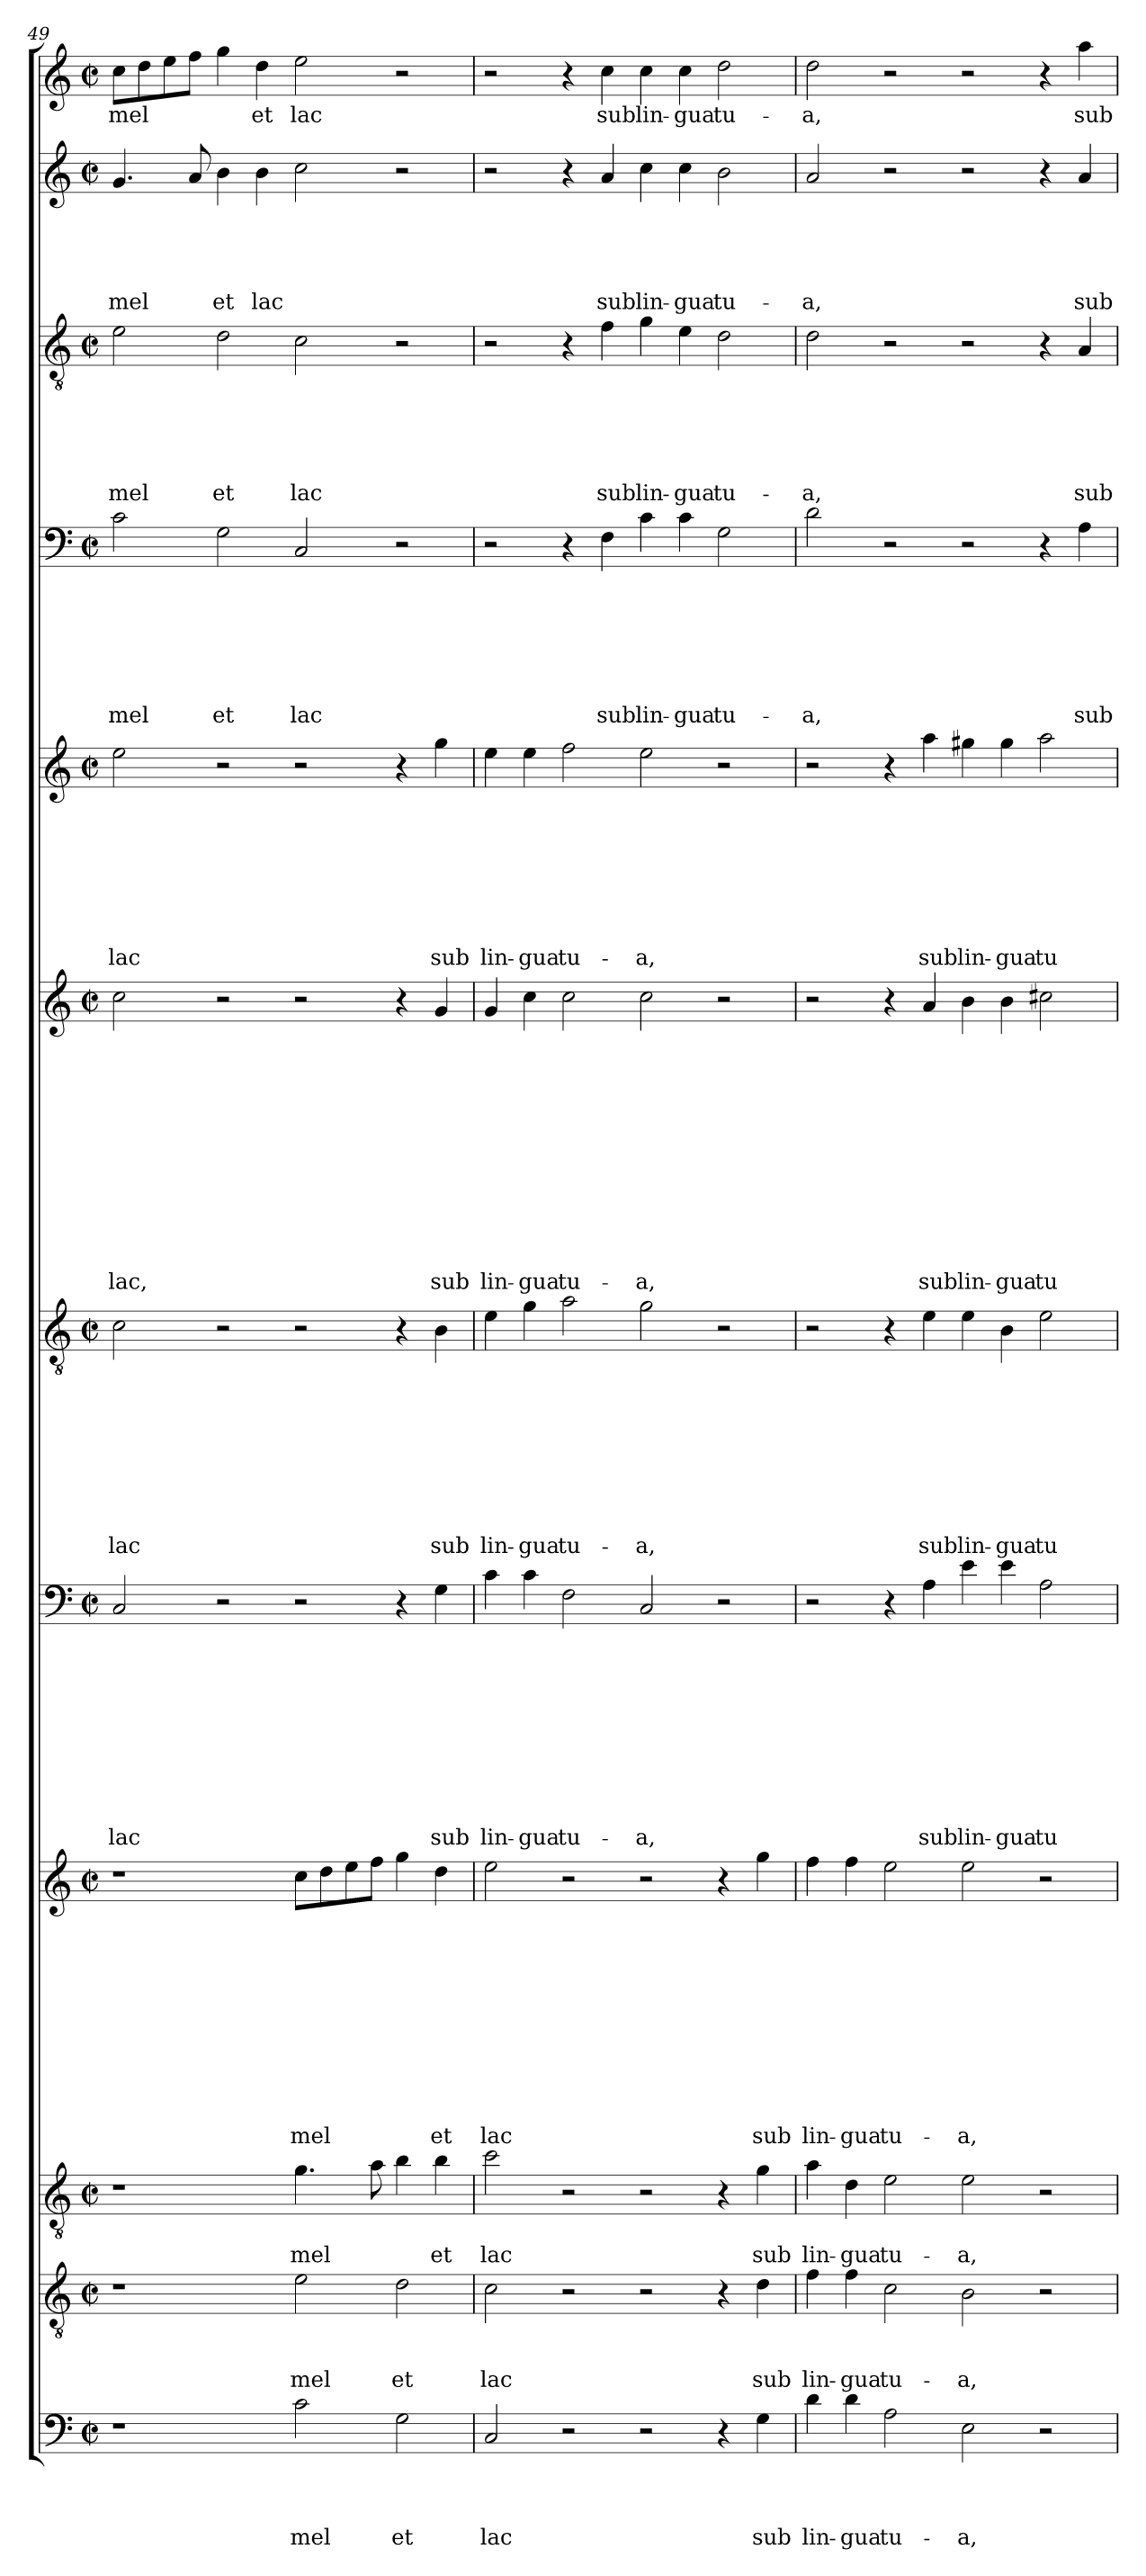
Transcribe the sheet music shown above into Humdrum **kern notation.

**kern	**text	**text	**text	**text	**kern	**text	**text	**text	**kern	**text	**text	**kern	**text	**text	**text	**text	**text	**text	**text	**text	**text	**text	**text	**kern	**text	**text	**text	**text	**text	**text	**text	**text	**text	**text	**kern	**text	**text	**text	**text	**text	**text	**text	**text	**text	**kern	**text	**text	**text	**text	**text	**text	**text	**text	**text	**text	**text	**text	**kern	**text	**text	**text	**text	**text	**text	**text	**text	**kern	**text	**text	**text	**text	**text	**text	**text	**kern	**text	**text	**text	**text	**text	**text	**kern	**text	**text	**text	**text	**text	**kern	**text
*part12	*part12	*part12	*part12	*part12	*part11	*part11	*part11	*part11	*part10	*part10	*part10	*part9	*part9	*part9	*part9	*part9	*part9	*part9	*part9	*part9	*part9	*part9	*part9	*part8	*part8	*part8	*part8	*part8	*part8	*part8	*part8	*part8	*part8	*part8	*part7	*part7	*part7	*part7	*part7	*part7	*part7	*part7	*part7	*part7	*part6	*part6	*part6	*part6	*part6	*part6	*part6	*part6	*part6	*part6	*part6	*part6	*part6	*part5	*part5	*part5	*part5	*part5	*part5	*part5	*part5	*part5	*part4	*part4	*part4	*part4	*part4	*part4	*part4	*part4	*part3	*part3	*part3	*part3	*part3	*part3	*part3	*part2	*part2	*part2	*part2	*part2	*part2	*part1	*part1
*staff12	*staff12	*staff12	*staff12	*staff12	*staff11	*staff11	*staff11	*staff11	*staff10	*staff10	*staff10	*staff9	*staff9	*staff9	*staff9	*staff9	*staff9	*staff9	*staff9	*staff9	*staff9	*staff9	*staff9	*staff8	*staff8	*staff8	*staff8	*staff8	*staff8	*staff8	*staff8	*staff8	*staff8	*staff8	*staff7	*staff7	*staff7	*staff7	*staff7	*staff7	*staff7	*staff7	*staff7	*staff7	*staff6	*staff6	*staff6	*staff6	*staff6	*staff6	*staff6	*staff6	*staff6	*staff6	*staff6	*staff6	*staff6	*staff5	*staff5	*staff5	*staff5	*staff5	*staff5	*staff5	*staff5	*staff5	*staff4	*staff4	*staff4	*staff4	*staff4	*staff4	*staff4	*staff4	*staff3	*staff3	*staff3	*staff3	*staff3	*staff3	*staff3	*staff2	*staff2	*staff2	*staff2	*staff2	*staff2	*staff1	*staff1
*clefF4	*	*	*	*	*clefGv2	*	*	*	*clefGv2	*	*	*clefG2	*	*	*	*	*	*	*	*	*	*	*	*clefF4	*	*	*	*	*	*	*	*	*	*	*clefGv2	*	*	*	*	*	*	*	*	*	*clefG2	*	*	*	*	*	*	*	*	*	*	*	*	*clefG2	*	*	*	*	*	*	*	*	*clefF4	*	*	*	*	*	*	*	*clefGv2	*	*	*	*	*	*	*clefG2	*	*	*	*	*	*clefG2	*
*k[]	*	*	*	*	*k[]	*	*	*	*k[]	*	*	*k[]	*	*	*	*	*	*	*	*	*	*	*	*k[]	*	*	*	*	*	*	*	*	*	*	*k[]	*	*	*	*	*	*	*	*	*	*k[]	*	*	*	*	*	*	*	*	*	*	*	*	*k[]	*	*	*	*	*	*	*	*	*k[]	*	*	*	*	*	*	*	*k[]	*	*	*	*	*	*	*k[]	*	*	*	*	*	*k[]	*
*C:	*	*	*	*	*C:	*	*	*	*C:	*	*	*C:	*	*	*	*	*	*	*	*	*	*	*	*C:	*	*	*	*	*	*	*	*	*	*	*C:	*	*	*	*	*	*	*	*	*	*C:	*	*	*	*	*	*	*	*	*	*	*	*	*C:	*	*	*	*	*	*	*	*	*C:	*	*	*	*	*	*	*	*C:	*	*	*	*	*	*	*C:	*	*	*	*	*	*C:	*
*M2/2	*	*	*	*	*M2/2	*	*	*	*M2/2	*	*	*M2/2	*	*	*	*	*	*	*	*	*	*	*	*M2/2	*	*	*	*	*	*	*	*	*	*	*M2/2	*	*	*	*	*	*	*	*	*	*M2/2	*	*	*	*	*	*	*	*	*	*	*	*	*M2/2	*	*	*	*	*	*	*	*	*M2/2	*	*	*	*	*	*	*	*M2/2	*	*	*	*	*	*	*M2/2	*	*	*	*	*	*M2/2	*
*met(c|)	*	*	*	*	*met(c|)	*	*	*	*met(c|)	*	*	*met(c|)	*	*	*	*	*	*	*	*	*	*	*	*met(c|)	*	*	*	*	*	*	*	*	*	*	*met(c|)	*	*	*	*	*	*	*	*	*	*met(c|)	*	*	*	*	*	*	*	*	*	*	*	*	*met(c|)	*	*	*	*	*	*	*	*	*met(c|)	*	*	*	*	*	*	*	*met(c|)	*	*	*	*	*	*	*met(c|)	*	*	*	*	*	*met(c|)	*
=49	=49	=49	=49	=49	=49	=49	=49	=49	=49	=49	=49	=49	=49	=49	=49	=49	=49	=49	=49	=49	=49	=49	=49	=49	=49	=49	=49	=49	=49	=49	=49	=49	=49	=49	=49	=49	=49	=49	=49	=49	=49	=49	=49	=49	=49	=49	=49	=49	=49	=49	=49	=49	=49	=49	=49	=49	=49	=49	=49	=49	=49	=49	=49	=49	=49	=49	=49	=49	=49	=49	=49	=49	=49	=49	=49	=49	=49	=49	=49	=49	=49	=49	=49	=49	=49	=49	=49	=49	=49
!	!	!	!	!	!	!	!	!	!	!	!	!	!	!	!	!	!	!	!	!	!	!	!	!	!	!	!	!	!	!	!	!	!	!LO:LY:b	!	!	!	!	!	!	!	!	!	!LO:LY:b	!	!	!	!	!	!	!	!	!	!	!	!	!LO:LY:b	!	!	!	!	!	!	!	!	!LO:LY:b	!	!	!	!	!	!	!	!LO:LY:b	!	!	!	!	!	!	!LO:LY:b	!	!	!	!	!	!LO:LY:b	!	!LO:LY:b
1r	.	.	.	.	1r	.	.	.	1r	.	.	1r	.	.	.	.	.	.	.	.	.	.	.	2C/	.	.	.	.	.	.	.	.	.	lac	2c\	.	.	.	.	.	.	.	.	lac	2cc\	.	.	.	.	.	.	.	.	.	.	.	lac,	2ee\	.	.	.	.	.	.	.	lac	2c\	.	.	.	.	.	.	mel	2e\	.	.	.	.	.	mel	4.g/	.	.	.	.	mel	8cc\L	mel
.	.	.	.	.	.	.	.	.	.	.	.	.	.	.	.	.	.	.	.	.	.	.	.	.	.	.	.	.	.	.	.	.	.	.	.	.	.	.	.	.	.	.	.	.	.	.	.	.	.	.	.	.	.	.	.	.	.	.	.	.	.	.	.	.	.	.	.	.	.	.	.	.	.	.	.	.	.	.	.	.	.	.	.	.	.	.	.	8dd\	.
.	.	.	.	.	.	.	.	.	.	.	.	.	.	.	.	.	.	.	.	.	.	.	.	.	.	.	.	.	.	.	.	.	.	.	.	.	.	.	.	.	.	.	.	.	.	.	.	.	.	.	.	.	.	.	.	.	.	.	.	.	.	.	.	.	.	.	.	.	.	.	.	.	.	.	.	.	.	.	.	.	.	.	.	.	.	.	.	8ee\	.
.	.	.	.	.	.	.	.	.	.	.	.	.	.	.	.	.	.	.	.	.	.	.	.	.	.	.	.	.	.	.	.	.	.	.	.	.	.	.	.	.	.	.	.	.	.	.	.	.	.	.	.	.	.	.	.	.	.	.	.	.	.	.	.	.	.	.	.	.	.	.	.	.	.	.	.	.	.	.	.	.	.	8a/	.	.	.	.	.	8ff\J	.
!	!	!	!	!	!	!	!	!	!	!	!	!	!	!	!	!	!	!	!	!	!	!	!	!	!	!	!	!	!	!	!	!	!	!	!	!	!	!	!	!	!	!	!	!	!	!	!	!	!	!	!	!	!	!	!	!	!	!	!	!	!	!	!	!	!	!	!	!	!	!	!	!	!	!LO:LY:b	!	!	!	!	!	!	!LO:LY:b	!	!	!	!	!	!LO:LY:b	!	!
.	.	.	.	.	.	.	.	.	.	.	.	.	.	.	.	.	.	.	.	.	.	.	.	2r	.	.	.	.	.	.	.	.	.	.	2r	.	.	.	.	.	.	.	.	.	2r	.	.	.	.	.	.	.	.	.	.	.	.	2r	.	.	.	.	.	.	.	.	2G\	.	.	.	.	.	.	et	2d\	.	.	.	.	.	et	4b\	.	.	.	.	et	4gg\	.
!	!	!	!	!	!	!	!	!	!	!	!	!	!	!	!	!	!	!	!	!	!	!	!	!	!	!	!	!	!	!	!	!	!	!	!	!	!	!	!	!	!	!	!	!	!	!	!	!	!	!	!	!	!	!	!	!	!	!	!	!	!	!	!	!	!	!	!	!	!	!	!	!	!	!	!	!	!	!	!	!	!	!	!	!	!	!	!LO:LY:b	!	!LO:LY:b
.	.	.	.	.	.	.	.	.	.	.	.	.	.	.	.	.	.	.	.	.	.	.	.	.	.	.	.	.	.	.	.	.	.	.	.	.	.	.	.	.	.	.	.	.	.	.	.	.	.	.	.	.	.	.	.	.	.	.	.	.	.	.	.	.	.	.	.	.	.	.	.	.	.	.	.	.	.	.	.	.	.	4b\	.	.	.	.	lac	4dd\	et
!	!	!	!	!LO:LY:b	!	!	!	!LO:LY:b	!	!	!LO:LY:b	!	!	!	!	!	!	!	!	!	!	!	!LO:LY:b	!	!	!	!	!	!	!	!	!	!	!	!	!	!	!	!	!	!	!	!	!	!	!	!	!	!	!	!	!	!	!	!	!	!	!	!	!	!	!	!	!	!	!	!	!	!	!	!	!	!	!LO:LY:b	!	!	!	!	!	!	!LO:LY:b	!	!	!	!	!	!	!	!LO:LY:b
2c\	.	.	.	mel	2e\	.	.	mel	4.g\	.	mel	8cc\L	.	.	.	.	.	.	.	.	.	.	mel	2r	.	.	.	.	.	.	.	.	.	.	2r	.	.	.	.	.	.	.	.	.	2r	.	.	.	.	.	.	.	.	.	.	.	.	2r	.	.	.	.	.	.	.	.	2C/	.	.	.	.	.	.	lac	2c\	.	.	.	.	.	lac	2cc\	.	.	.	.	.	2ee\	lac
.	.	.	.	.	.	.	.	.	.	.	.	8dd\	.	.	.	.	.	.	.	.	.	.	.	.	.	.	.	.	.	.	.	.	.	.	.	.	.	.	.	.	.	.	.	.	.	.	.	.	.	.	.	.	.	.	.	.	.	.	.	.	.	.	.	.	.	.	.	.	.	.	.	.	.	.	.	.	.	.	.	.	.	.	.	.	.	.	.	.	.
.	.	.	.	.	.	.	.	.	.	.	.	8ee\	.	.	.	.	.	.	.	.	.	.	.	.	.	.	.	.	.	.	.	.	.	.	.	.	.	.	.	.	.	.	.	.	.	.	.	.	.	.	.	.	.	.	.	.	.	.	.	.	.	.	.	.	.	.	.	.	.	.	.	.	.	.	.	.	.	.	.	.	.	.	.	.	.	.	.	.	.
.	.	.	.	.	.	.	.	.	8a\	.	.	8ff\J	.	.	.	.	.	.	.	.	.	.	.	.	.	.	.	.	.	.	.	.	.	.	.	.	.	.	.	.	.	.	.	.	.	.	.	.	.	.	.	.	.	.	.	.	.	.	.	.	.	.	.	.	.	.	.	.	.	.	.	.	.	.	.	.	.	.	.	.	.	.	.	.	.	.	.	.	.
!	!	!	!	!LO:LY:b	!	!	!	!LO:LY:b	!	!	!	!	!	!	!	!	!	!	!	!	!	!	!	!	!	!	!	!	!	!	!	!	!	!	!	!	!	!	!	!	!	!	!	!	!	!	!	!	!	!	!	!	!	!	!	!	!	!	!	!	!	!	!	!	!	!	!	!	!	!	!	!	!	!	!	!	!	!	!	!	!	!	!	!	!	!	!	!	!
2G\	.	.	.	et	2d\	.	.	et	4b\	.	.	4gg\	.	.	.	.	.	.	.	.	.	.	.	4r	.	.	.	.	.	.	.	.	.	.	4r	.	.	.	.	.	.	.	.	.	4r	.	.	.	.	.	.	.	.	.	.	.	.	4r	.	.	.	.	.	.	.	.	2r	.	.	.	.	.	.	.	2r	.	.	.	.	.	.	2r	.	.	.	.	.	2r	.
!	!	!	!	!	!	!	!	!	!	!	!LO:LY:b	!	!	!	!	!	!	!	!	!	!	!	!LO:LY:b	!	!	!	!	!	!	!	!	!	!	!LO:LY:b	!	!	!	!	!	!	!	!	!	!LO:LY:b	!	!	!	!	!	!	!	!	!	!	!	!	!LO:LY:b	!	!	!	!	!	!	!	!	!LO:LY:b	!	!	!	!	!	!	!	!	!	!	!	!	!	!	!	!	!	!	!	!	!	!	!
.	.	.	.	.	.	.	.	.	4b\	.	et	4dd\	.	.	.	.	.	.	.	.	.	.	et	4G\	.	.	.	.	.	.	.	.	.	sub	4B\	.	.	.	.	.	.	.	.	sub	4g/	.	.	.	.	.	.	.	.	.	.	.	sub	4gg\	.	.	.	.	.	.	.	sub	.	.	.	.	.	.	.	.	.	.	.	.	.	.	.	.	.	.	.	.	.	.	.
=50	=50	=50	=50	=50	=50	=50	=50	=50	=50	=50	=50	=50	=50	=50	=50	=50	=50	=50	=50	=50	=50	=50	=50	=50	=50	=50	=50	=50	=50	=50	=50	=50	=50	=50	=50	=50	=50	=50	=50	=50	=50	=50	=50	=50	=50	=50	=50	=50	=50	=50	=50	=50	=50	=50	=50	=50	=50	=50	=50	=50	=50	=50	=50	=50	=50	=50	=50	=50	=50	=50	=50	=50	=50	=50	=50	=50	=50	=50	=50	=50	=50	=50	=50	=50	=50	=50	=50	=50	=50
!	!	!	!	!LO:LY:b	!	!	!	!LO:LY:b	!	!	!LO:LY:b	!	!	!	!	!	!	!	!	!	!	!	!LO:LY:b	!	!	!	!	!	!	!	!	!	!	!LO:LY:b	!	!	!	!	!	!	!	!	!	!LO:LY:b	!	!	!	!	!	!	!	!	!	!	!	!	!LO:LY:b	!	!	!	!	!	!	!	!	!LO:LY:b	!	!	!	!	!	!	!	!	!	!	!	!	!	!	!	!	!	!	!	!	!	!	!
2C/	.	.	.	lac	2c\	.	.	lac	2cc\	.	lac	2ee\	.	.	.	.	.	.	.	.	.	.	lac	4c\	.	.	.	.	.	.	.	.	.	lin-	4e\	.	.	.	.	.	.	.	.	lin-	4g/	.	.	.	.	.	.	.	.	.	.	.	lin-	4ee\	.	.	.	.	.	.	.	lin-	2r	.	.	.	.	.	.	.	2r	.	.	.	.	.	.	2r	.	.	.	.	.	2r	.
!	!	!	!	!	!	!	!	!	!	!	!	!	!	!	!	!	!	!	!	!	!	!	!	!	!	!	!	!	!	!	!	!	!	!LO:LY:b	!	!	!	!	!	!	!	!	!	!LO:LY:b	!	!	!	!	!	!	!	!	!	!	!	!	!LO:LY:b	!	!	!	!	!	!	!	!	!LO:LY:b	!	!	!	!	!	!	!	!	!	!	!	!	!	!	!	!	!	!	!	!	!	!	!
.	.	.	.	.	.	.	.	.	.	.	.	.	.	.	.	.	.	.	.	.	.	.	.	4c\	.	.	.	.	.	.	.	.	.	-gua	4g\	.	.	.	.	.	.	.	.	-gua	4cc\	.	.	.	.	.	.	.	.	.	.	.	-gua	4ee\	.	.	.	.	.	.	.	-gua	.	.	.	.	.	.	.	.	.	.	.	.	.	.	.	.	.	.	.	.	.	.	.
!	!	!	!	!	!	!	!	!	!	!	!	!	!	!	!	!	!	!	!	!	!	!	!	!	!	!	!	!	!	!	!	!	!	!LO:LY:b	!	!	!	!	!	!	!	!	!	!LO:LY:b	!	!	!	!	!	!	!	!	!	!	!	!	!LO:LY:b	!	!	!	!	!	!	!	!	!LO:LY:b	!	!	!	!	!	!	!	!	!	!	!	!	!	!	!	!	!	!	!	!	!	!	!
2r	.	.	.	.	2r	.	.	.	2r	.	.	2r	.	.	.	.	.	.	.	.	.	.	.	2F\	.	.	.	.	.	.	.	.	.	tu-	2a\	.	.	.	.	.	.	.	.	tu-	2cc\	.	.	.	.	.	.	.	.	.	.	.	tu-	2ff\	.	.	.	.	.	.	.	tu-	4r	.	.	.	.	.	.	.	4r	.	.	.	.	.	.	4r	.	.	.	.	.	4r	.
!	!	!	!	!	!	!	!	!	!	!	!	!	!	!	!	!	!	!	!	!	!	!	!	!	!	!	!	!	!	!	!	!	!	!	!	!	!	!	!	!	!	!	!	!	!	!	!	!	!	!	!	!	!	!	!	!	!	!	!	!	!	!	!	!	!	!	!	!	!	!	!	!	!	!LO:LY:b	!	!	!	!	!	!	!LO:LY:b	!	!	!	!	!	!LO:LY:b	!	!LO:LY:b
.	.	.	.	.	.	.	.	.	.	.	.	.	.	.	.	.	.	.	.	.	.	.	.	.	.	.	.	.	.	.	.	.	.	.	.	.	.	.	.	.	.	.	.	.	.	.	.	.	.	.	.	.	.	.	.	.	.	.	.	.	.	.	.	.	.	.	4F\	.	.	.	.	.	.	sub	4f\	.	.	.	.	.	sub	4a/	.	.	.	.	sub	4cc\	sub
!	!	!	!	!	!	!	!	!	!	!	!	!	!	!	!	!	!	!	!	!	!	!	!	!	!	!	!	!	!	!	!	!	!	!LO:LY:b	!	!	!	!	!	!	!	!	!	!LO:LY:b	!	!	!	!	!	!	!	!	!	!	!	!	!LO:LY:b	!	!	!	!	!	!	!	!	!LO:LY:b	!	!	!	!	!	!	!	!LO:LY:b	!	!	!	!	!	!	!LO:LY:b	!	!	!	!	!	!LO:LY:b	!	!LO:LY:b
2r	.	.	.	.	2r	.	.	.	2r	.	.	2r	.	.	.	.	.	.	.	.	.	.	.	2C/	.	.	.	.	.	.	.	.	.	-a,	2g\	.	.	.	.	.	.	.	.	-a,	2cc\	.	.	.	.	.	.	.	.	.	.	.	-a,	2ee\	.	.	.	.	.	.	.	-a,	4c\	.	.	.	.	.	.	lin-	4g\	.	.	.	.	.	lin-	4cc\	.	.	.	.	lin-	4cc\	lin-
!	!	!	!	!	!	!	!	!	!	!	!	!	!	!	!	!	!	!	!	!	!	!	!	!	!	!	!	!	!	!	!	!	!	!	!	!	!	!	!	!	!	!	!	!	!	!	!	!	!	!	!	!	!	!	!	!	!	!	!	!	!	!	!	!	!	!	!	!	!	!	!	!	!	!LO:LY:b	!	!	!	!	!	!	!LO:LY:b	!	!	!	!	!	!LO:LY:b	!	!LO:LY:b
.	.	.	.	.	.	.	.	.	.	.	.	.	.	.	.	.	.	.	.	.	.	.	.	.	.	.	.	.	.	.	.	.	.	.	.	.	.	.	.	.	.	.	.	.	.	.	.	.	.	.	.	.	.	.	.	.	.	.	.	.	.	.	.	.	.	.	4c\	.	.	.	.	.	.	-gua	4e\	.	.	.	.	.	-gua	4cc\	.	.	.	.	-gua	4cc\	-gua
!	!	!	!	!	!	!	!	!	!	!	!	!	!	!	!	!	!	!	!	!	!	!	!	!	!	!	!	!	!	!	!	!	!	!	!	!	!	!	!	!	!	!	!	!	!	!	!	!	!	!	!	!	!	!	!	!	!	!	!	!	!	!	!	!	!	!	!	!	!	!	!	!	!	!LO:LY:b	!	!	!	!	!	!	!LO:LY:b	!	!	!	!	!	!LO:LY:b	!	!LO:LY:b
4r	.	.	.	.	4r	.	.	.	4r	.	.	4r	.	.	.	.	.	.	.	.	.	.	.	2r	.	.	.	.	.	.	.	.	.	.	2r	.	.	.	.	.	.	.	.	.	2r	.	.	.	.	.	.	.	.	.	.	.	.	2r	.	.	.	.	.	.	.	.	2G\	.	.	.	.	.	.	tu-	2d\	.	.	.	.	.	tu-	2b\	.	.	.	.	tu-	2dd\	tu-
!	!	!	!	!LO:LY:b	!	!	!	!LO:LY:b	!	!	!LO:LY:b	!	!	!	!	!	!	!	!	!	!	!	!LO:LY:b	!	!	!	!	!	!	!	!	!	!	!	!	!	!	!	!	!	!	!	!	!	!	!	!	!	!	!	!	!	!	!	!	!	!	!	!	!	!	!	!	!	!	!	!	!	!	!	!	!	!	!	!	!	!	!	!	!	!	!	!	!	!	!	!	!	!
4G\	.	.	.	sub	4d\	.	.	sub	4g\	.	sub	4gg\	.	.	.	.	.	.	.	.	.	.	sub	.	.	.	.	.	.	.	.	.	.	.	.	.	.	.	.	.	.	.	.	.	.	.	.	.	.	.	.	.	.	.	.	.	.	.	.	.	.	.	.	.	.	.	.	.	.	.	.	.	.	.	.	.	.	.	.	.	.	.	.	.	.	.	.	.	.
=51	=51	=51	=51	=51	=51	=51	=51	=51	=51	=51	=51	=51	=51	=51	=51	=51	=51	=51	=51	=51	=51	=51	=51	=51	=51	=51	=51	=51	=51	=51	=51	=51	=51	=51	=51	=51	=51	=51	=51	=51	=51	=51	=51	=51	=51	=51	=51	=51	=51	=51	=51	=51	=51	=51	=51	=51	=51	=51	=51	=51	=51	=51	=51	=51	=51	=51	=51	=51	=51	=51	=51	=51	=51	=51	=51	=51	=51	=51	=51	=51	=51	=51	=51	=51	=51	=51	=51	=51	=51
!	!	!	!	!LO:LY:b	!	!	!	!LO:LY:b	!	!	!LO:LY:b	!	!	!	!	!	!	!	!	!	!	!	!LO:LY:b	!	!	!	!	!	!	!	!	!	!	!	!	!	!	!	!	!	!	!	!	!	!	!	!	!	!	!	!	!	!	!	!	!	!	!	!	!	!	!	!	!	!	!	!	!	!	!	!	!	!	!LO:LY:b	!	!	!	!	!	!	!LO:LY:b	!	!	!	!	!	!LO:LY:b	!	!LO:LY:b
4d\	.	.	.	lin-	4f\	.	.	lin-	4a\	.	lin-	4ff\	.	.	.	.	.	.	.	.	.	.	lin-	2r	.	.	.	.	.	.	.	.	.	.	2r	.	.	.	.	.	.	.	.	.	2r	.	.	.	.	.	.	.	.	.	.	.	.	2r	.	.	.	.	.	.	.	.	2d\	.	.	.	.	.	.	-a,	2d\	.	.	.	.	.	-a,	2a/	.	.	.	.	-a,	2dd\	-a,
!	!	!	!	!LO:LY:b	!	!	!	!LO:LY:b	!	!	!LO:LY:b	!	!	!	!	!	!	!	!	!	!	!	!LO:LY:b	!	!	!	!	!	!	!	!	!	!	!	!	!	!	!	!	!	!	!	!	!	!	!	!	!	!	!	!	!	!	!	!	!	!	!	!	!	!	!	!	!	!	!	!	!	!	!	!	!	!	!	!	!	!	!	!	!	!	!	!	!	!	!	!	!	!
4d\	.	.	.	-gua	4f\	.	.	-gua	4d\	.	-gua	4ff\	.	.	.	.	.	.	.	.	.	.	-gua	.	.	.	.	.	.	.	.	.	.	.	.	.	.	.	.	.	.	.	.	.	.	.	.	.	.	.	.	.	.	.	.	.	.	.	.	.	.	.	.	.	.	.	.	.	.	.	.	.	.	.	.	.	.	.	.	.	.	.	.	.	.	.	.	.	.
!	!	!	!	!LO:LY:b	!	!	!	!LO:LY:b	!	!	!LO:LY:b	!	!	!	!	!	!	!	!	!	!	!	!LO:LY:b	!	!	!	!	!	!	!	!	!	!	!	!	!	!	!	!	!	!	!	!	!	!	!	!	!	!	!	!	!	!	!	!	!	!	!	!	!	!	!	!	!	!	!	!	!	!	!	!	!	!	!	!	!	!	!	!	!	!	!	!	!	!	!	!	!	!
2A\	.	.	.	tu-	2c\	.	.	tu-	2e\	.	tu-	2ee\	.	.	.	.	.	.	.	.	.	.	tu-	4r	.	.	.	.	.	.	.	.	.	.	4r	.	.	.	.	.	.	.	.	.	4r	.	.	.	.	.	.	.	.	.	.	.	.	4r	.	.	.	.	.	.	.	.	2r	.	.	.	.	.	.	.	2r	.	.	.	.	.	.	2r	.	.	.	.	.	2r	.
!	!	!	!	!	!	!	!	!	!	!	!	!	!	!	!	!	!	!	!	!	!	!	!	!	!	!	!	!	!	!	!	!	!	!LO:LY:b	!	!	!	!	!	!	!	!	!	!LO:LY:b	!	!	!	!	!	!	!	!	!	!	!	!	!LO:LY:b	!	!	!	!	!	!	!	!	!LO:LY:b	!	!	!	!	!	!	!	!	!	!	!	!	!	!	!	!	!	!	!	!	!	!	!
.	.	.	.	.	.	.	.	.	.	.	.	.	.	.	.	.	.	.	.	.	.	.	.	4A\	.	.	.	.	.	.	.	.	.	sub	4e\	.	.	.	.	.	.	.	.	sub	4a/	.	.	.	.	.	.	.	.	.	.	.	sub	4aa\	.	.	.	.	.	.	.	sub	.	.	.	.	.	.	.	.	.	.	.	.	.	.	.	.	.	.	.	.	.	.	.
!	!	!	!	!LO:LY:b	!	!	!	!LO:LY:b	!	!	!LO:LY:b	!	!	!	!	!	!	!	!	!	!	!	!LO:LY:b	!	!	!	!	!	!	!	!	!	!	!LO:LY:b	!	!	!	!	!	!	!	!	!	!LO:LY:b	!	!	!	!	!	!	!	!	!	!	!	!	!LO:LY:b	!	!	!	!	!	!	!	!	!LO:LY:b	!	!	!	!	!	!	!	!	!	!	!	!	!	!	!	!	!	!	!	!	!	!	!
2E\	.	.	.	-a,	2B\	.	.	-a,	2e\	.	-a,	2ee\	.	.	.	.	.	.	.	.	.	.	-a,	4e\	.	.	.	.	.	.	.	.	.	lin-	4e\	.	.	.	.	.	.	.	.	lin-	4b\	.	.	.	.	.	.	.	.	.	.	.	lin-	4gg#X\	.	.	.	.	.	.	.	lin-	2r	.	.	.	.	.	.	.	2r	.	.	.	.	.	.	2r	.	.	.	.	.	2r	.
!	!	!	!	!	!	!	!	!	!	!	!	!	!	!	!	!	!	!	!	!	!	!	!	!	!	!	!	!	!	!	!	!	!	!LO:LY:b	!	!	!	!	!	!	!	!	!	!LO:LY:b	!	!	!	!	!	!	!	!	!	!	!	!	!LO:LY:b	!	!	!	!	!	!	!	!	!LO:LY:b	!	!	!	!	!	!	!	!	!	!	!	!	!	!	!	!	!	!	!	!	!	!	!
.	.	.	.	.	.	.	.	.	.	.	.	.	.	.	.	.	.	.	.	.	.	.	.	4e\	.	.	.	.	.	.	.	.	.	-gua	4B\	.	.	.	.	.	.	.	.	-gua	4b\	.	.	.	.	.	.	.	.	.	.	.	-gua	4gg#\	.	.	.	.	.	.	.	-gua	.	.	.	.	.	.	.	.	.	.	.	.	.	.	.	.	.	.	.	.	.	.	.
!	!	!	!	!	!	!	!	!	!	!	!	!	!	!	!	!	!	!	!	!	!	!	!	!	!	!	!	!	!	!	!	!	!	!LO:LY:b	!	!	!	!	!	!	!	!	!	!LO:LY:b	!	!	!	!	!	!	!	!	!	!	!	!	!LO:LY:b	!	!	!	!	!	!	!	!	!LO:LY:b	!	!	!	!	!	!	!	!	!	!	!	!	!	!	!	!	!	!	!	!	!	!	!
2r	.	.	.	.	2r	.	.	.	2r	.	.	2r	.	.	.	.	.	.	.	.	.	.	.	2A\	.	.	.	.	.	.	.	.	.	tu-	2e\	.	.	.	.	.	.	.	.	tu-	2cc#X\	.	.	.	.	.	.	.	.	.	.	.	tu-	2aa\	.	.	.	.	.	.	.	tu-	4r	.	.	.	.	.	.	.	4r	.	.	.	.	.	.	4r	.	.	.	.	.	4r	.
!	!	!	!	!	!	!	!	!	!	!	!	!	!	!	!	!	!	!	!	!	!	!	!	!	!	!	!	!	!	!	!	!	!	!	!	!	!	!	!	!	!	!	!	!	!	!	!	!	!	!	!	!	!	!	!	!	!	!	!	!	!	!	!	!	!	!	!	!	!	!	!	!	!	!LO:LY:b	!	!	!	!	!	!	!LO:LY:b	!	!	!	!	!	!LO:LY:b	!	!LO:LY:b
.	.	.	.	.	.	.	.	.	.	.	.	.	.	.	.	.	.	.	.	.	.	.	.	.	.	.	.	.	.	.	.	.	.	.	.	.	.	.	.	.	.	.	.	.	.	.	.	.	.	.	.	.	.	.	.	.	.	.	.	.	.	.	.	.	.	.	4A\	.	.	.	.	.	.	sub	4A/	.	.	.	.	.	sub	4a/	.	.	.	.	sub	4aa\	sub
=	=	=	=	=	=	=	=	=	=	=	=	=	=	=	=	=	=	=	=	=	=	=	=	=	=	=	=	=	=	=	=	=	=	=	=	=	=	=	=	=	=	=	=	=	=	=	=	=	=	=	=	=	=	=	=	=	=	=	=	=	=	=	=	=	=	=	=	=	=	=	=	=	=	=	=	=	=	=	=	=	=	=	=	=	=	=	=	=	=
*-	*-	*-	*-	*-	*-	*-	*-	*-	*-	*-	*-	*-	*-	*-	*-	*-	*-	*-	*-	*-	*-	*-	*-	*-	*-	*-	*-	*-	*-	*-	*-	*-	*-	*-	*-	*-	*-	*-	*-	*-	*-	*-	*-	*-	*-	*-	*-	*-	*-	*-	*-	*-	*-	*-	*-	*-	*-	*-	*-	*-	*-	*-	*-	*-	*-	*-	*-	*-	*-	*-	*-	*-	*-	*-	*-	*-	*-	*-	*-	*-	*-	*-	*-	*-	*-	*-	*-	*-	*-
